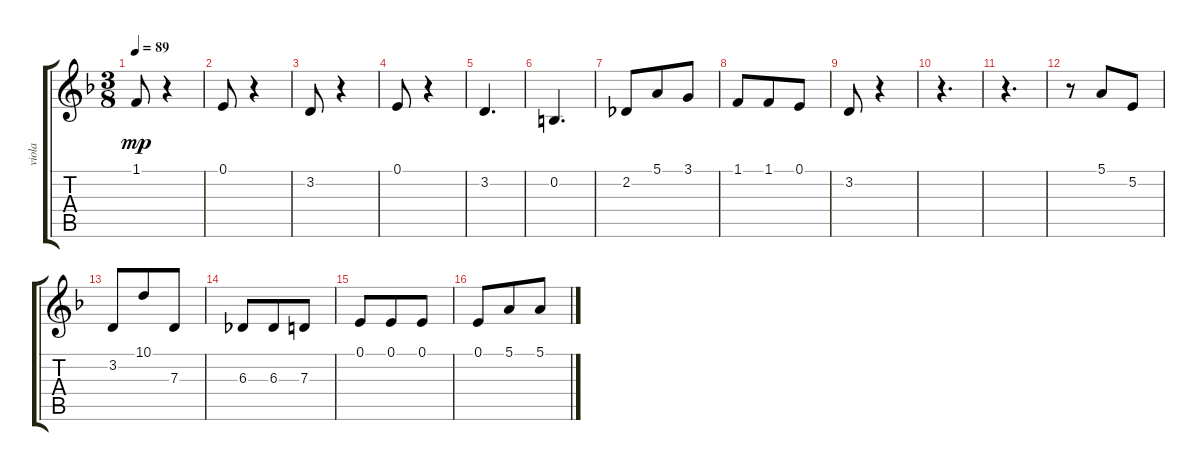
\track ("viola" "viola") {instrument stringensemble1}
\staff {score tabs}
\tuning (E4 B3 G3 D3 A2 E2) {hide}
\ts (3 8)
\tempo 89
\clef g2
\ks dminor
1.1.8{dy mp} r.4 |
0.1.8 r.4 |
3.2.8 r.4 |
0.1.8 r.4 |
3.2.4{d} |
0.2.4{d} |
2.2.8 5.1.8 3.1.8 |
1.1.8 1.1.8 0.1.8 |
3.2.8 r.4 |
r.4{d} |
r.4{d} |
r.8 5.1.8 5.2.8 |
3.2.8 10.1.8 7.3.8 |
6.3.8 6.3.8 7.3.8 |
0.1.8 0.1.8 0.1.8 |
0.1.8 5.1.8 5.1.8
